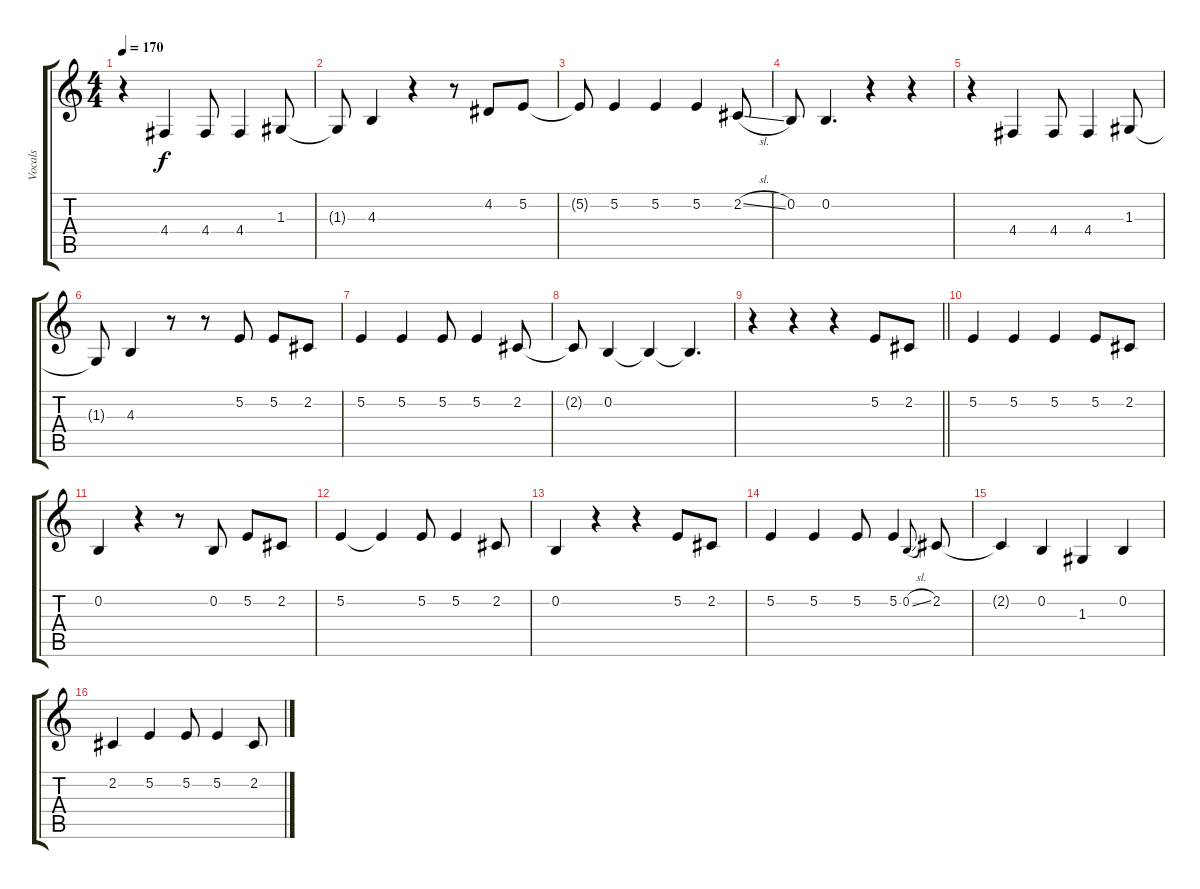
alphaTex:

\track ("Vocals" "Vocals") {instrument clarinet}
\staff {score tabs}
\tuning (E4 B3 G3 D3 A2 E2) {hide}
\ts (4 4)
\tempo 170
\clef g2
\ks c
r.4{dy f} 4.4.4 4.4.8 4.4.4 1.3.8 |
1.3{t}.8 4.3.4 r.4 r.8 4.2.8 5.2.8 |
5.2{t}.8 5.2.4 5.2.4 5.2.4 2.2{sl}.8 |
0.2.8 0.2.4{d} r.4 r.4 |
r.4 4.4.4 4.4.8 4.4.4 1.3.8 |
1.3{t}.8 4.3.4 r.8 r.8 5.2.8 5.2.8 2.2.8 |
5.2.4 5.2.4 5.2.8 5.2.4 2.2.8 |
2.2{t}.8 0.2.4 0.2{t}.4 0.2{t}.4{d} |
\barLineRight lightlight
r.4 r.4 r.4 5.2.8 2.2.8 |
5.2.4 5.2.4 5.2.4 5.2.8 2.2.8 |
0.2.4 r.4 r.8 0.2.8 5.2.8 2.2.8 |
5.2.4 5.2{t}.4 5.2.8 5.2.4 2.2.8 |
0.2.4 r.4 r.4 5.2.8 2.2.8 |
5.2.4 5.2.4 5.2.8 5.2.4 0.2{sl}.8{gr onbeat} 2.2.8 |
2.2{t}.4 0.2.4 1.3.4 0.2.4 |
2.2.4 5.2.4 5.2.8 5.2.4 2.2.8
